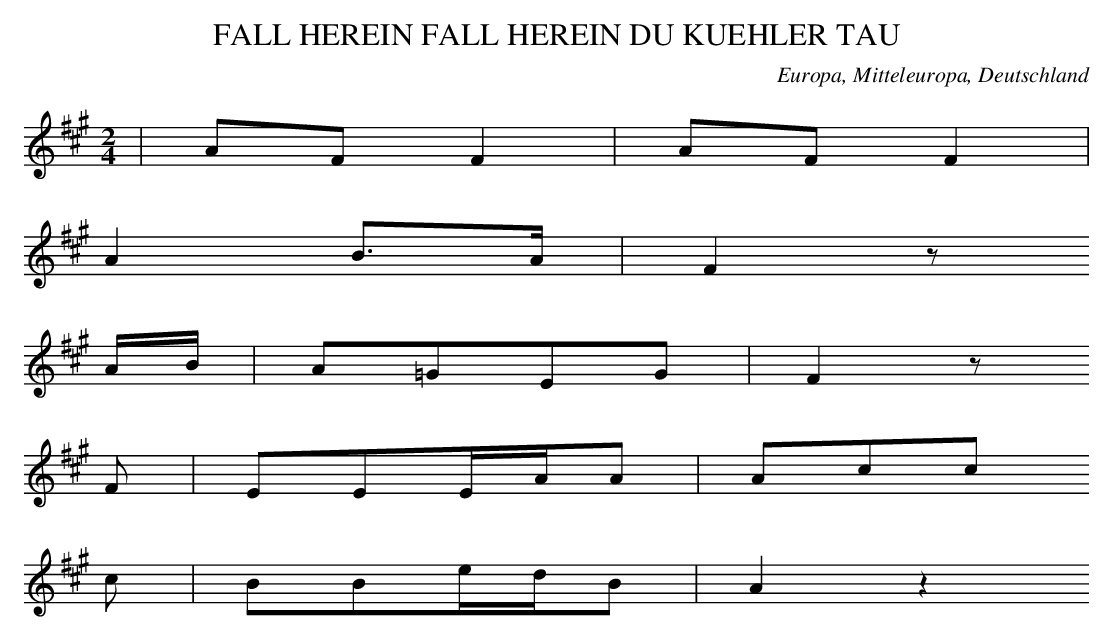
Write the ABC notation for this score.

X:1
T: FALL HEREIN FALL HEREIN DU KUEHLER TAU
O: Europa, Mitteleuropa, Deutschland
M: 2/4
L: 1/16
K: A
 | A2F2F4 | A2F2F4 |
A4B3A | F4z2
AB | A2=G2E2G2 | F4z2
F2 | E2E2EAA2 | A2c2c2
c2 | B2B2edB2 | A4z4
